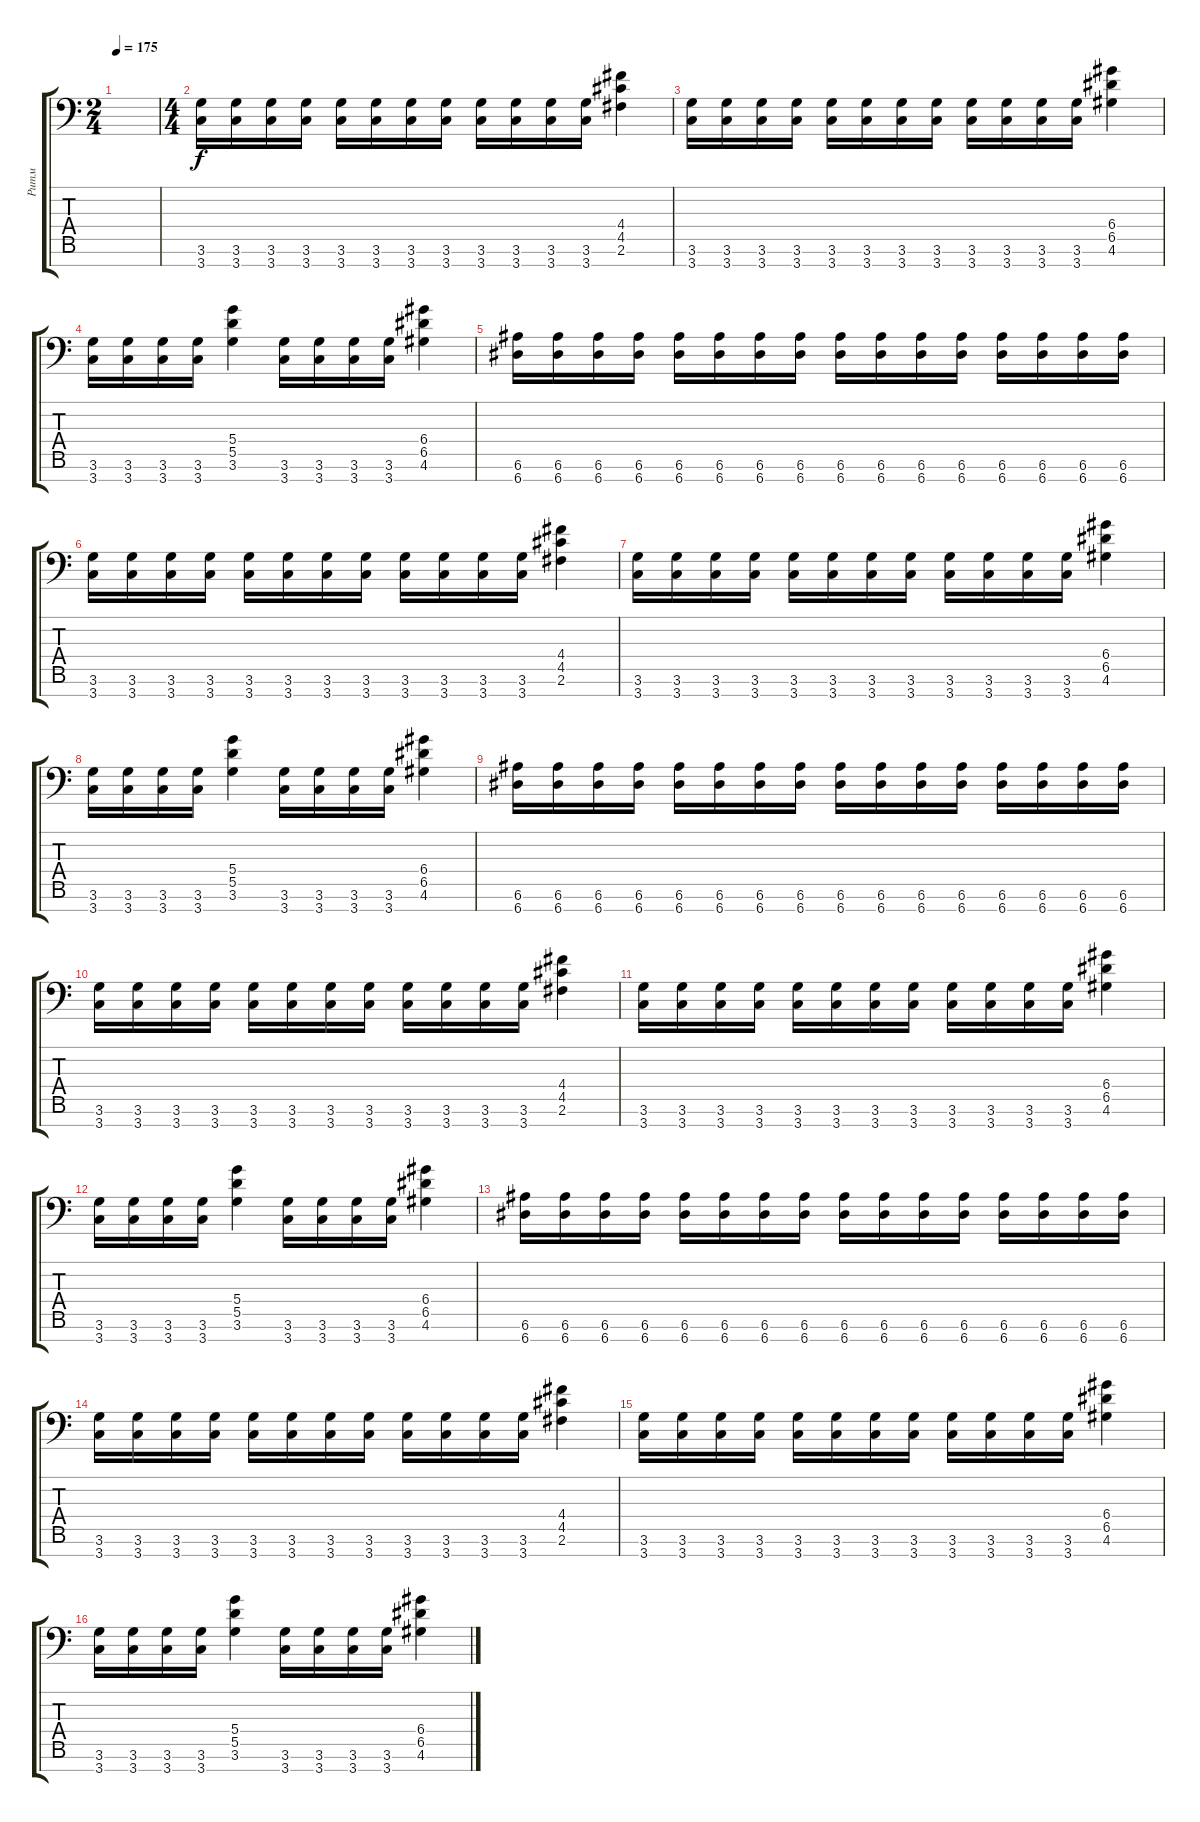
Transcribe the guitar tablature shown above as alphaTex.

\track ("Ритм" "Ритм") {instrument overdrivenguitar}
\staff {score tabs}
\tuning (E4 B3 G3 D3 A2 E2 A1) {hide}
\ts (2 4)
\tempo 175
\clef f4
\ks c
|
\ts (4 4)
(3.6 3.7).16 (3.6 3.7).16 (3.6 3.7).16 (3.6 3.7).16 (3.6 3.7).16 (3.6 3.7).16 (3.6 3.7).16 (3.6 3.7).16 (3.6 3.7).16 (3.6 3.7).16 (3.6 3.7).16 (3.6 3.7).16 (4.4 4.5 2.6).4 |
(3.6 3.7).16 (3.6 3.7).16 (3.6 3.7).16 (3.6 3.7).16 (3.6 3.7).16 (3.6 3.7).16 (3.6 3.7).16 (3.6 3.7).16 (3.6 3.7).16 (3.6 3.7).16 (3.6 3.7).16 (3.6 3.7).16 (6.4 6.5 4.6).4 |
(3.6 3.7).16 (3.6 3.7).16 (3.6 3.7).16 (3.6 3.7).16 (5.4 5.5 3.6).4 (3.6 3.7).16 (3.6 3.7).16 (3.6 3.7).16 (3.6 3.7).16 (6.4 6.5 4.6).4 |
(6.6 6.7).16 (6.6 6.7).16 (6.6 6.7).16 (6.6 6.7).16 (6.6 6.7).16 (6.6 6.7).16 (6.6 6.7).16 (6.6 6.7).16 (6.6 6.7).16 (6.6 6.7).16 (6.6 6.7).16 (6.6 6.7).16 (6.6 6.7).16 (6.6 6.7).16 (6.6 6.7).16 (6.6 6.7).16 |
(3.6 3.7).16 (3.6 3.7).16 (3.6 3.7).16 (3.6 3.7).16 (3.6 3.7).16 (3.6 3.7).16 (3.6 3.7).16 (3.6 3.7).16 (3.6 3.7).16 (3.6 3.7).16 (3.6 3.7).16 (3.6 3.7).16 (4.4 4.5 2.6).4 |
(3.6 3.7).16 (3.6 3.7).16 (3.6 3.7).16 (3.6 3.7).16 (3.6 3.7).16 (3.6 3.7).16 (3.6 3.7).16 (3.6 3.7).16 (3.6 3.7).16 (3.6 3.7).16 (3.6 3.7).16 (3.6 3.7).16 (6.4 6.5 4.6).4 |
(3.6 3.7).16 (3.6 3.7).16 (3.6 3.7).16 (3.6 3.7).16 (5.4 5.5 3.6).4 (3.6 3.7).16 (3.6 3.7).16 (3.6 3.7).16 (3.6 3.7).16 (6.4 6.5 4.6).4 |
(6.6 6.7).16 (6.6 6.7).16 (6.6 6.7).16 (6.6 6.7).16 (6.6 6.7).16 (6.6 6.7).16 (6.6 6.7).16 (6.6 6.7).16 (6.6 6.7).16 (6.6 6.7).16 (6.6 6.7).16 (6.6 6.7).16 (6.6 6.7).16 (6.6 6.7).16 (6.6 6.7).16 (6.6 6.7).16 |
(3.6 3.7).16 (3.6 3.7).16 (3.6 3.7).16 (3.6 3.7).16 (3.6 3.7).16 (3.6 3.7).16 (3.6 3.7).16 (3.6 3.7).16 (3.6 3.7).16 (3.6 3.7).16 (3.6 3.7).16 (3.6 3.7).16 (4.4 4.5 2.6).4 |
(3.6 3.7).16 (3.6 3.7).16 (3.6 3.7).16 (3.6 3.7).16 (3.6 3.7).16 (3.6 3.7).16 (3.6 3.7).16 (3.6 3.7).16 (3.6 3.7).16 (3.6 3.7).16 (3.6 3.7).16 (3.6 3.7).16 (6.4 6.5 4.6).4 |
(3.6 3.7).16 (3.6 3.7).16 (3.6 3.7).16 (3.6 3.7).16 (5.4 5.5 3.6).4 (3.6 3.7).16 (3.6 3.7).16 (3.6 3.7).16 (3.6 3.7).16 (6.4 6.5 4.6).4 |
(6.6 6.7).16 (6.6 6.7).16 (6.6 6.7).16 (6.6 6.7).16 (6.6 6.7).16 (6.6 6.7).16 (6.6 6.7).16 (6.6 6.7).16 (6.6 6.7).16 (6.6 6.7).16 (6.6 6.7).16 (6.6 6.7).16 (6.6 6.7).16 (6.6 6.7).16 (6.6 6.7).16 (6.6 6.7).16 |
(3.6 3.7).16 (3.6 3.7).16 (3.6 3.7).16 (3.6 3.7).16 (3.6 3.7).16 (3.6 3.7).16 (3.6 3.7).16 (3.6 3.7).16 (3.6 3.7).16 (3.6 3.7).16 (3.6 3.7).16 (3.6 3.7).16 (4.4 4.5 2.6).4 |
(3.6 3.7).16 (3.6 3.7).16 (3.6 3.7).16 (3.6 3.7).16 (3.6 3.7).16 (3.6 3.7).16 (3.6 3.7).16 (3.6 3.7).16 (3.6 3.7).16 (3.6 3.7).16 (3.6 3.7).16 (3.6 3.7).16 (6.4 6.5 4.6).4 |
(3.6 3.7).16 (3.6 3.7).16 (3.6 3.7).16 (3.6 3.7).16 (5.4 5.5 3.6).4 (3.6 3.7).16 (3.6 3.7).16 (3.6 3.7).16 (3.6 3.7).16 (6.4 6.5 4.6).4
